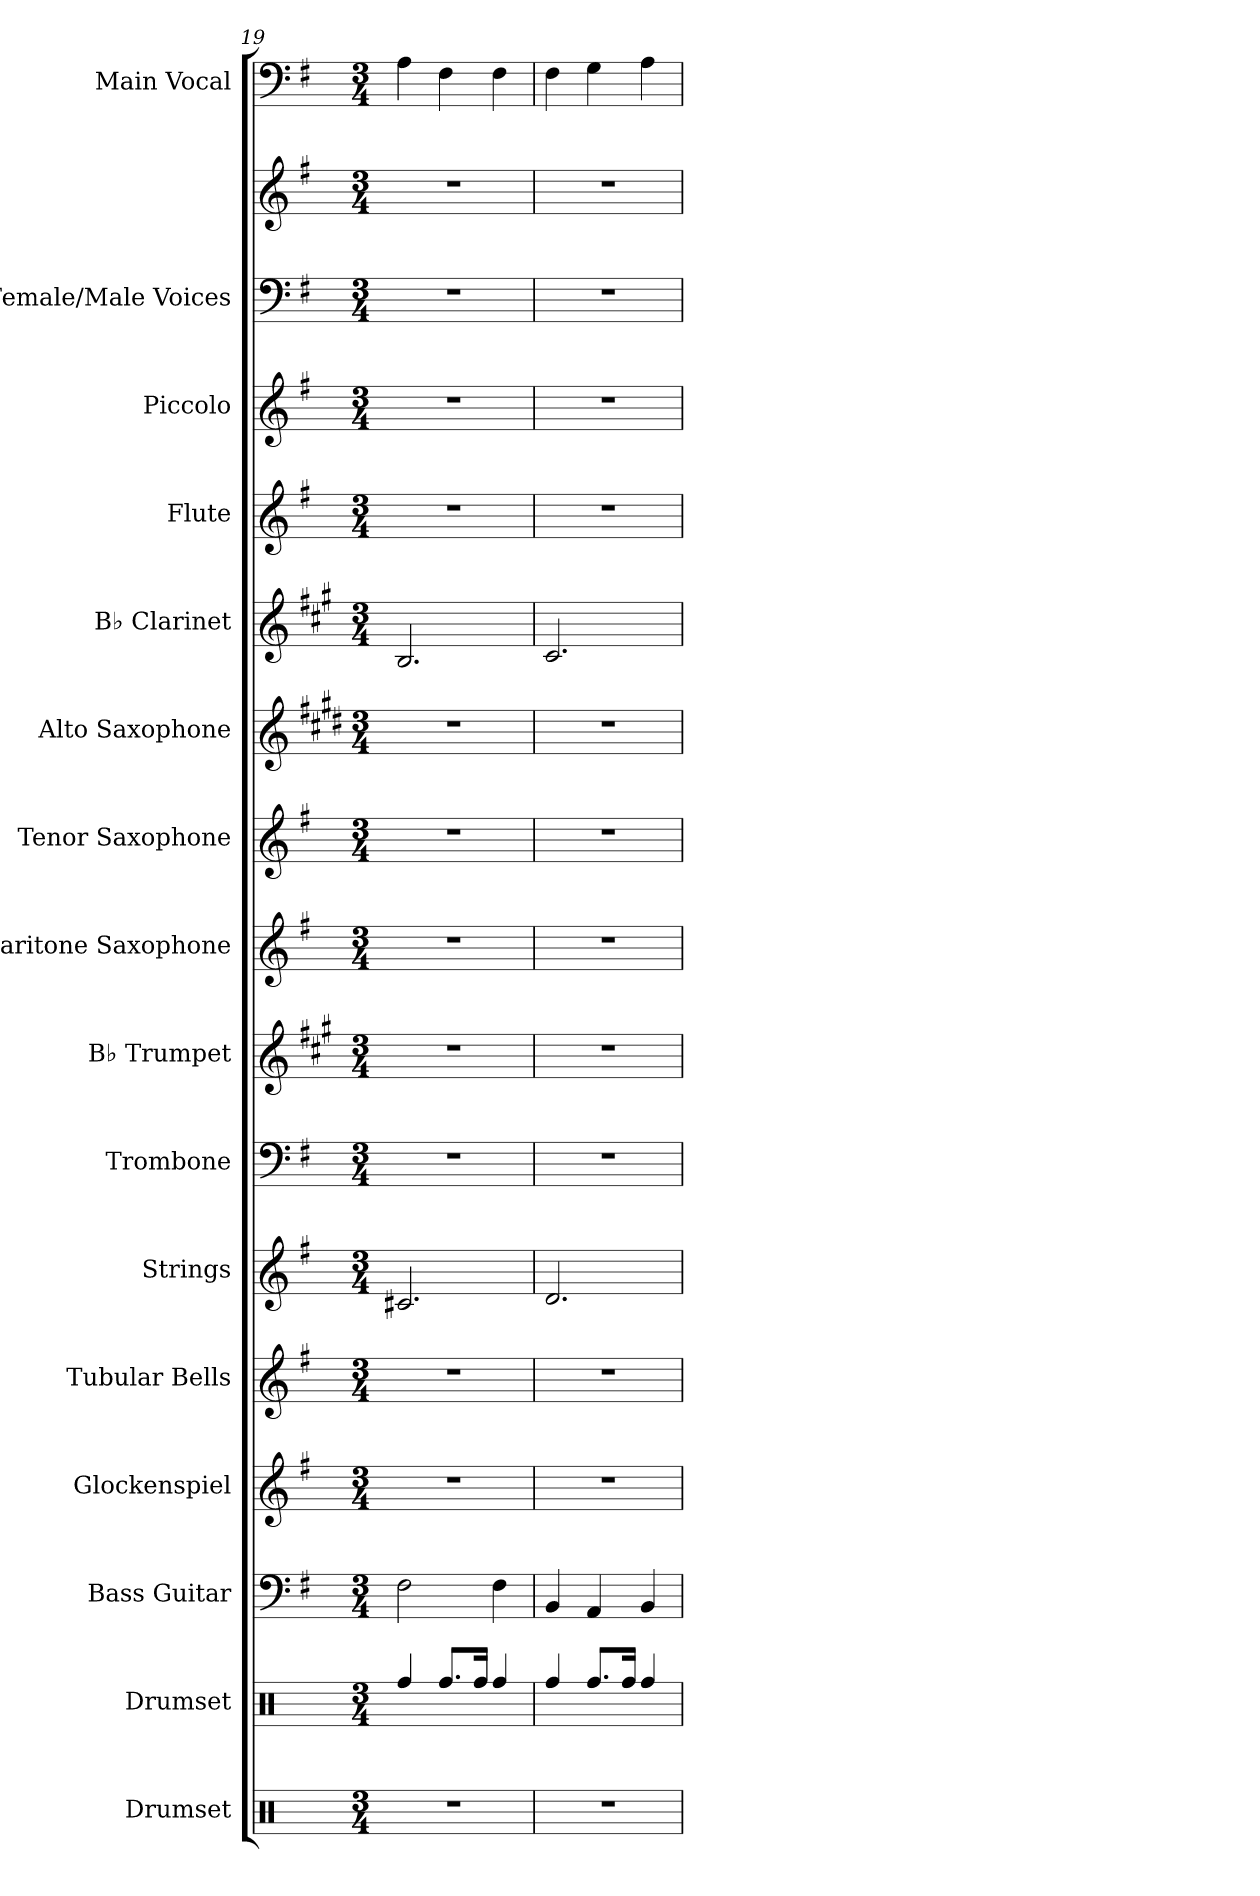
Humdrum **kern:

**kern	**kern	**kern	**kern	**kern	**kern	**kern	**kern	**kern	**kern	**kern	**kern	**kern	**kern	**kern	**kern	**kern
*part16	*part15	*part14	*part13	*part12	*part11	*part10	*part9	*part8	*part7	*part6	*part5	*part4	*part3	*part2	*part2	*part1
*staff17	*staff16	*staff15	*staff14	*staff13	*staff12	*staff11	*staff10	*staff9	*staff8	*staff7	*staff6	*staff5	*staff4	*staff3	*staff2	*staff1
*I"Drumset	*I"Drumset	*I"Bass Guitar	*I"Glockenspiel	*I"Tubular Bells	*I"Strings	*I"Trombone	*I"B♭ Trumpet	*I"Baritone Saxophone	*I"Tenor Saxophone	*I"Alto Saxophone	*I"B♭ Clarinet	*I"Flute	*I"Piccolo	*I"Female/Male Voices	*	*I"Main Vocal
*I'Drs.	*I'Drs.	*I'B. Guit.	*I'Glk.	*I'Tu. Be.	*I'St.	*I'Tbn.	*I'B♭ Tpt.	*I'Bar. Sax.	*I'T. Sax.	*I'A. Sax.	*I'B♭ Cl.	*I'Fl.	*I'Picc.	*I'Voices	*	*I'Main Vcl.
*clefX	*clefX	*clefF4	*clefG2	*clefG2	*clefG2	*clefF4	*clefG2	*clefG2	*clefG2	*clefG2	*clefG2	*clefG2	*clefG2	*clefF4	*clefG2	*clefF4
*	*	*ITrd7c12	*ITrd-14c-24	*	*	*	*ITrd1c2	*ITrd12c21	*ITrd8c14	*ITrd5c9	*ITrd1c2	*	*ITrd-7c-12	*	*	*
*k[]	*k[]	*k[f#]	*k[f#]	*k[f#]	*k[f#]	*k[f#]	*k[f#]	*k[f#]	*k[f#]	*k[f#]	*k[f#]	*k[f#]	*k[f#]	*k[f#]	*k[f#]	*k[f#]
*M3/4	*M3/4	*M3/4	*M3/4	*M3/4	*M3/4	*M3/4	*M3/4	*M3/4	*M3/4	*M3/4	*M3/4	*M3/4	*M3/4	*M3/4	*M3/4	*M3/4
=19	=19	=19	=19	=19	=19	=19	=19	=19	=19	=19	=19	=19	=19	=19	=19	=19
2.r	4Rff/	2FF#\	2.r	2.r	2.c#X/	2.r	2.r	2.r	2.r	2.r	2.A/	2.r	2.r	2.r	2.r	4A\
.	8.Rff/L	.	.	.	.	.	.	.	.	.	.	.	.	.	.	4F#\
.	16Rff/Jk	.	.	.	.	.	.	.	.	.	.	.	.	.	.	.
.	4Rff/	4FF#\	.	.	.	.	.	.	.	.	.	.	.	.	.	4F#\
=20	=20	=20	=20	=20	=20	=20	=20	=20	=20	=20	=20	=20	=20	=20	=20	=20
2.r	4Rff/	4BBB/	2.r	2.r	2.d/	2.r	2.r	2.r	2.r	2.r	2.B/	2.r	2.r	2.r	2.r	4F#\
.	8.Rff/L	4AAA/	.	.	.	.	.	.	.	.	.	.	.	.	.	4G\
.	16Rff/Jk	.	.	.	.	.	.	.	.	.	.	.	.	.	.	.
.	4Rff/	4BBB/	.	.	.	.	.	.	.	.	.	.	.	.	.	4A\
=	=	=	=	=	=	=	=	=	=	=	=	=	=	=	=	=
*-	*-	*-	*-	*-	*-	*-	*-	*-	*-	*-	*-	*-	*-	*-	*-	*-
